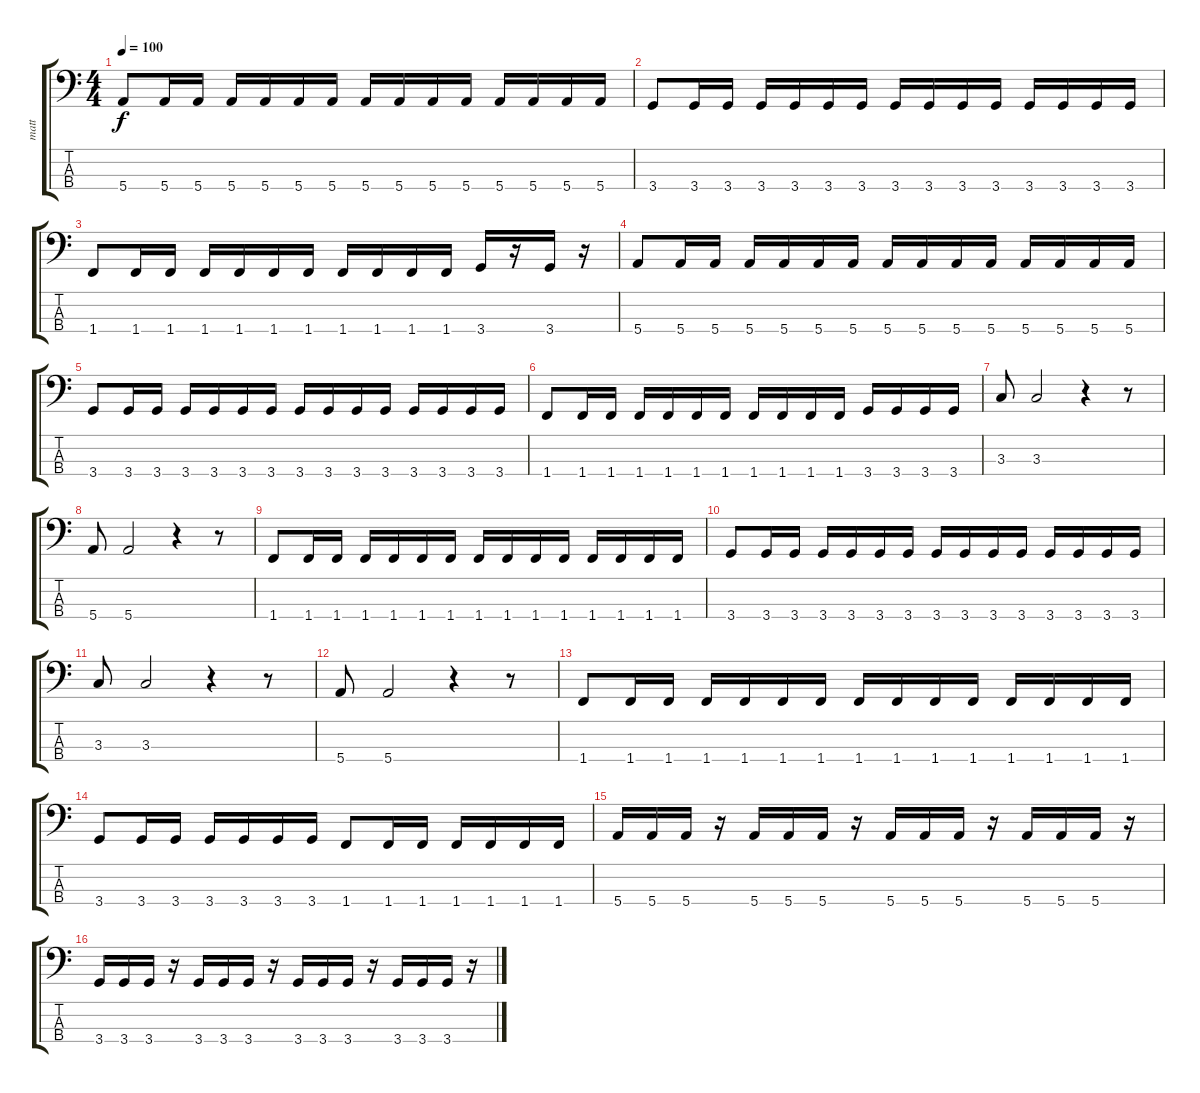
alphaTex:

\track ("matt" "matt") {instrument electricbasspick}
\staff {score tabs}
\tuning (G2 D2 A1 E1) {hide}
\ts (4 4)
\tempo 100
\clef f4
\ks c
5.4.8{dy f} 5.4.16 5.4.16 5.4.16 5.4.16 5.4.16 5.4.16 5.4.16 5.4.16 5.4.16 5.4.16 5.4.16 5.4.16 5.4.16 5.4.16 |
3.4.8 3.4.16 3.4.16 3.4.16 3.4.16 3.4.16 3.4.16 3.4.16 3.4.16 3.4.16 3.4.16 3.4.16 3.4.16 3.4.16 3.4.16 |
1.4.8 1.4.16 1.4.16 1.4.16 1.4.16 1.4.16 1.4.16 1.4.16 1.4.16 1.4.16 1.4.16 3.4.16 r.16 3.4.16 r.16 |
5.4.8 5.4.16 5.4.16 5.4.16 5.4.16 5.4.16 5.4.16 5.4.16 5.4.16 5.4.16 5.4.16 5.4.16 5.4.16 5.4.16 5.4.16 |
3.4.8 3.4.16 3.4.16 3.4.16 3.4.16 3.4.16 3.4.16 3.4.16 3.4.16 3.4.16 3.4.16 3.4.16 3.4.16 3.4.16 3.4.16 |
1.4.8 1.4.16 1.4.16 1.4.16 1.4.16 1.4.16 1.4.16 1.4.16 1.4.16 1.4.16 1.4.16 3.4.16 3.4.16 3.4.16 3.4.16 |
3.3.8 3.3.2 r.4 r.8 |
5.4.8 5.4.2 r.4 r.8 |
1.4.8 1.4.16 1.4.16 1.4.16 1.4.16 1.4.16 1.4.16 1.4.16 1.4.16 1.4.16 1.4.16 1.4.16 1.4.16 1.4.16 1.4.16 |
3.4.8 3.4.16 3.4.16 3.4.16 3.4.16 3.4.16 3.4.16 3.4.16 3.4.16 3.4.16 3.4.16 3.4.16 3.4.16 3.4.16 3.4.16 |
3.3.8 3.3.2 r.4 r.8 |
5.4.8 5.4.2 r.4 r.8 |
1.4.8 1.4.16 1.4.16 1.4.16 1.4.16 1.4.16 1.4.16 1.4.16 1.4.16 1.4.16 1.4.16 1.4.16 1.4.16 1.4.16 1.4.16 |
3.4.8 3.4.16 3.4.16 3.4.16 3.4.16 3.4.16 3.4.16 1.4.8 1.4.16 1.4.16 1.4.16 1.4.16 1.4.16 1.4.16 |
5.4.16 5.4.16 5.4.16 r.16 5.4.16 5.4.16 5.4.16 r.16 5.4.16 5.4.16 5.4.16 r.16 5.4.16 5.4.16 5.4.16 r.16 |
3.4.16 3.4.16 3.4.16 r.16 3.4.16 3.4.16 3.4.16 r.16 3.4.16 3.4.16 3.4.16 r.16 3.4.16 3.4.16 3.4.16 r.16
